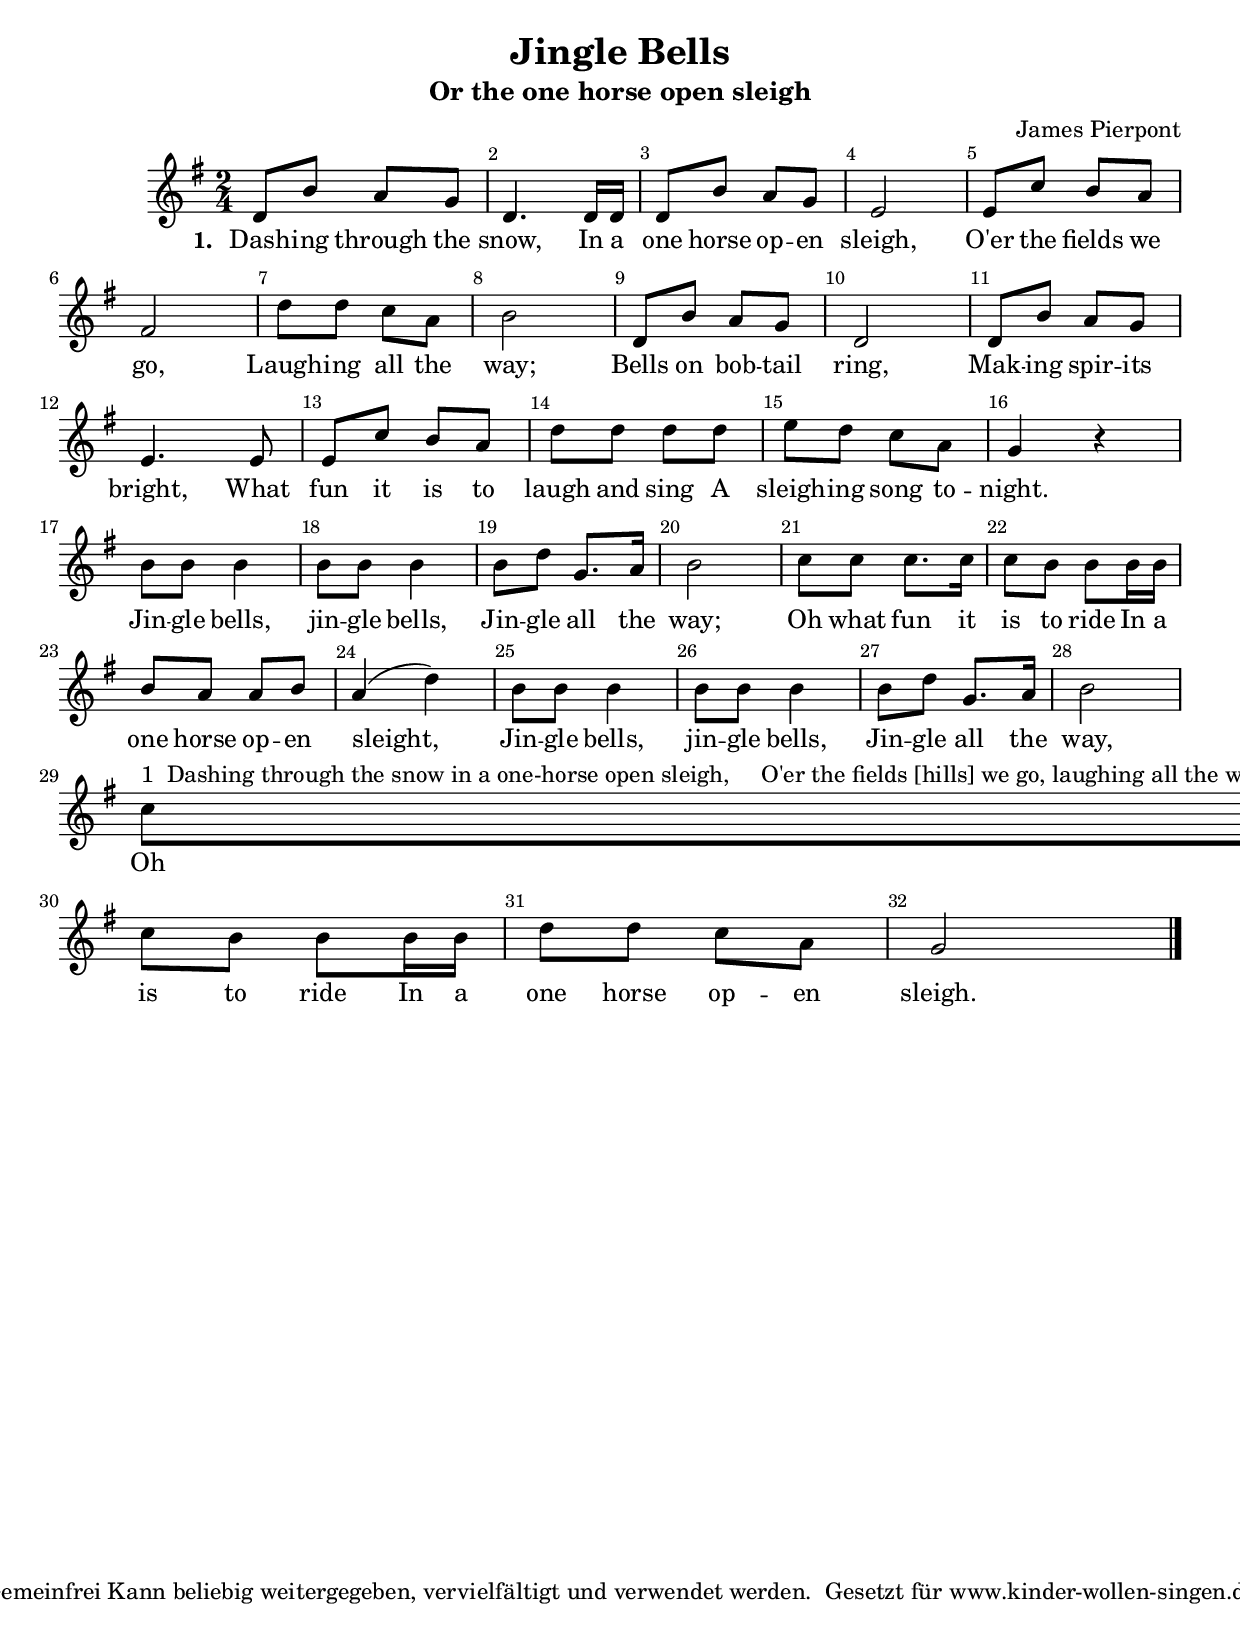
%=============================================
%   created by MuseScore Version: 0.9.6.3
%          Montag, 29. November 2010
%=============================================

\version "2.12.0"



#(set-default-paper-size "a4")

\paper {
  line-width    = 190\mm
  left-margin   = 10\mm
  top-margin    = 10\mm
  bottom-margin = 20\mm
  %%indent = 0 \mm 
  %%set to ##t if your score is less than one page: 
  ragged-last-bottom = ##t 
  ragged-bottom = ##f  
  %% in orchestral scores you probably want the two bold slashes 
  %% separating the systems: so uncomment the following line: 
  %% system-separator-markup = \slashSeparator 
  }

\header {
    title = "Jingle Bells"
    subtitle = "Or the one horse open sleigh"
    composer = "James Pierpont"
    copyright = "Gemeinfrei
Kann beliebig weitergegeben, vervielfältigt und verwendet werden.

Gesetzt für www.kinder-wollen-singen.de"
    }

AvoiceAA = \relative c'{
    \set Staff.instrumentName = #""
    \set Staff.shortInstrumentName = #""
    \clef treble
    %staffkeysig
    \key g \major 
    %barkeysig: 
    \key g \major 
    %bartimesig: 
    \time 2/4 
    d8 b' a g      | % 1
    d4. d16 d      | % 2
    d8 b' a g      | % 3
    e2      | % 4
    e8 c' b a      | % 5
    fis2      | % 6
    d'8 d c a      | % 7
    b2      | % 8
    d,8 b' a g      | % 9
    d2      | % 10
    d8 b' a g      | % 11
    e4. e8      | % 12
    e c' b a      | % 13
    d d d d      | % 14
    e d c a      | % 15
    g4 r      | % 16
    b8 b b4      | % 17
    b8 b b4      | % 18
    b8 d g,8. a16      | % 19
    b2      | % 20
    c8 c c8. c16      | % 21
    c8 b b b16 b      | % 22
    b8 a a b      | % 23
    a4( d)      | % 24
    b8 b b4      | % 25
    b8 b b4      | % 26
    b8 d g,8. a16      | % 27
    b2      | % 28
    c8 ^\markup {\upright  "1  Dashing through the snow in a one-horse open sleigh,
    O'er the fields [hills] we go, laughing all the way.
    Bells on bobtail ring, making spirits bright,
    What fun it is to ride and sing a sleighing song tonight.
        |:Jingle bells, jingle bells, jingle all the way.
        O, what fun [joy] it is to ride in a one-horse open sleigh.:|

2  A day or two ago I thought I'd take a ride,
    And soon Miss Fannie Bright was seated by my side.
    The horse was lean and lank, misfortune seemed his lot,
    He got into a drifted bank and we got upsot.
        |:Refrain:|

3  A day or two ago, The story I must tell
    I went out on the snow, And on my back I fell;
    A gent was riding by In a one-horse open sleigh,
    He laughed as there I sprawling lie, But quickly drove away.
        |:Refrain:|

4  Now the ground is white, go it while you're young,
    Take the girls tonight and sing this sleighing song.
    Just get a bobtailed bay, two-forty for his speed,
    Then hitch him to an open sleigh, and crack! You'll take the lead.
        |:Refrain:|

"} c c8. c16      | % 29
    c8 b b b16 b      | % 30
    d8 d c a      | % 31
    g2 \bar "|."\bar "|." 
}% end of last bar in partorvoice

      ApartAverseA = \lyricmode { \set stanza = " 1. " Dash -- ing  through the snow, In a one horse op -- en  sleigh, O'er the fields we go, Laugh -- ing  all the way; Bells on bob -- tail  ring, Mak -- ing  spir -- its  bright, What fun it is to laugh and sing A sleigh -- ing  song to -- night.  Jin -- gle  bells, jin -- gle  bells, Jin -- gle  all the way; Oh what fun it is to ride In a one horse op -- en  sleight, Jin -- gle  bells, jin -- gle  bells, Jin -- gle  all the way, Oh what fun it is to ride In a one horse op -- en  sleigh. }

\score { 
    << 
        \context Staff = ApartA << 
            \context Voice = AvoiceAA \AvoiceAA
        >>

         \context Lyrics = ApartAverseA\lyricsto AvoiceAA  \ApartAverseA



      \set Score.skipBars = ##t
      %%\set Score.melismaBusyProperties = #'()
      \override Score.BarNumber #'break-visibility = #end-of-line-invisible %%every bar is numbered.!!!
      %% remove previous line to get barnumbers only at beginning of system.
       #(set-accidental-style 'modern-cautionary)
      \set Score.markFormatter = #format-mark-box-letters %%boxed rehearsal-marks
       \override Score.TimeSignature #'style = #'() %%makes timesigs always numerical
      %% remove previous line to get cut-time/alla breve or common time 
      \set Score.pedalSustainStyle = #'mixed 
       %% make spanners comprise the note it end on, so that there is no doubt that this note is included.
       \override Score.TrillSpanner #'(bound-details right padding) = #-2
      \override Score.TextSpanner #'(bound-details right padding) = #-1
      %% Lilypond's normal textspanners are too weak:  
      \override Score.TextSpanner #'dash-period = #1
      \override Score.TextSpanner #'dash-fraction = #0.5
      %% lilypond chordname font, like mscore jazzfont, is both far too big and extremely ugly (olagunde@start.no):
      \override Score.ChordName #'font-family = #'roman 
      \override Score.ChordName #'font-size =#0 
      %% In my experience the normal thing in printed scores is maj7 and not the triangle. (olagunde):
      \set Score.majorSevenSymbol = \markup {maj7}
  >>

  %% Boosey and Hawkes, and Peters, have barlines spanning all staff-groups in a score,
  %% Eulenburg and Philharmonia, like Lilypond, have no barlines between staffgroups.
  %% If you want the Eulenburg/Lilypond style, comment out the following line:
  \layout {\context {\Score \consists Span_bar_engraver}}
}%% end of score-block 

#(set-global-staff-size 20)
